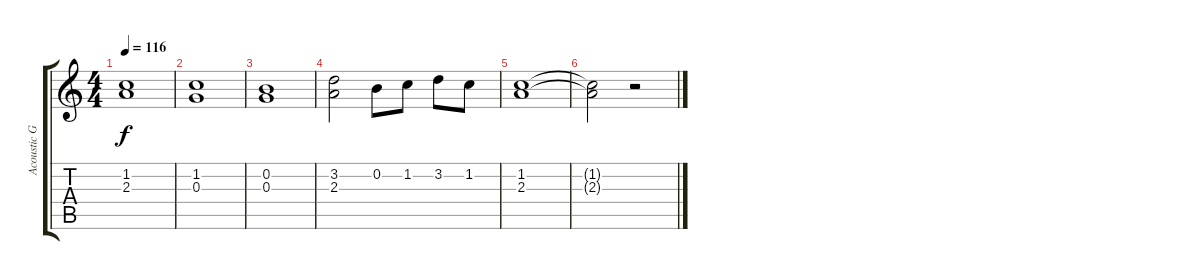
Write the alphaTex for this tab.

\track ("Acoustic Guitar I" "Acoustic G") {instrument acousticguitarsteel}
\staff {score tabs}
\tuning (E4 B3 G3 D3 A2 E2) {hide}
\ts (4 4)
\tempo 116
\clef g2
\ks c
(1.2 2.3).1{dy f} |
(1.2 0.3).1 |
(0.2 0.3).1 |
(3.2 2.3).2 0.2.8 1.2.8 3.2.8 1.2.8 |
(1.2 2.3).1 |
(1.2{t} 2.3{t}).2 r.2
